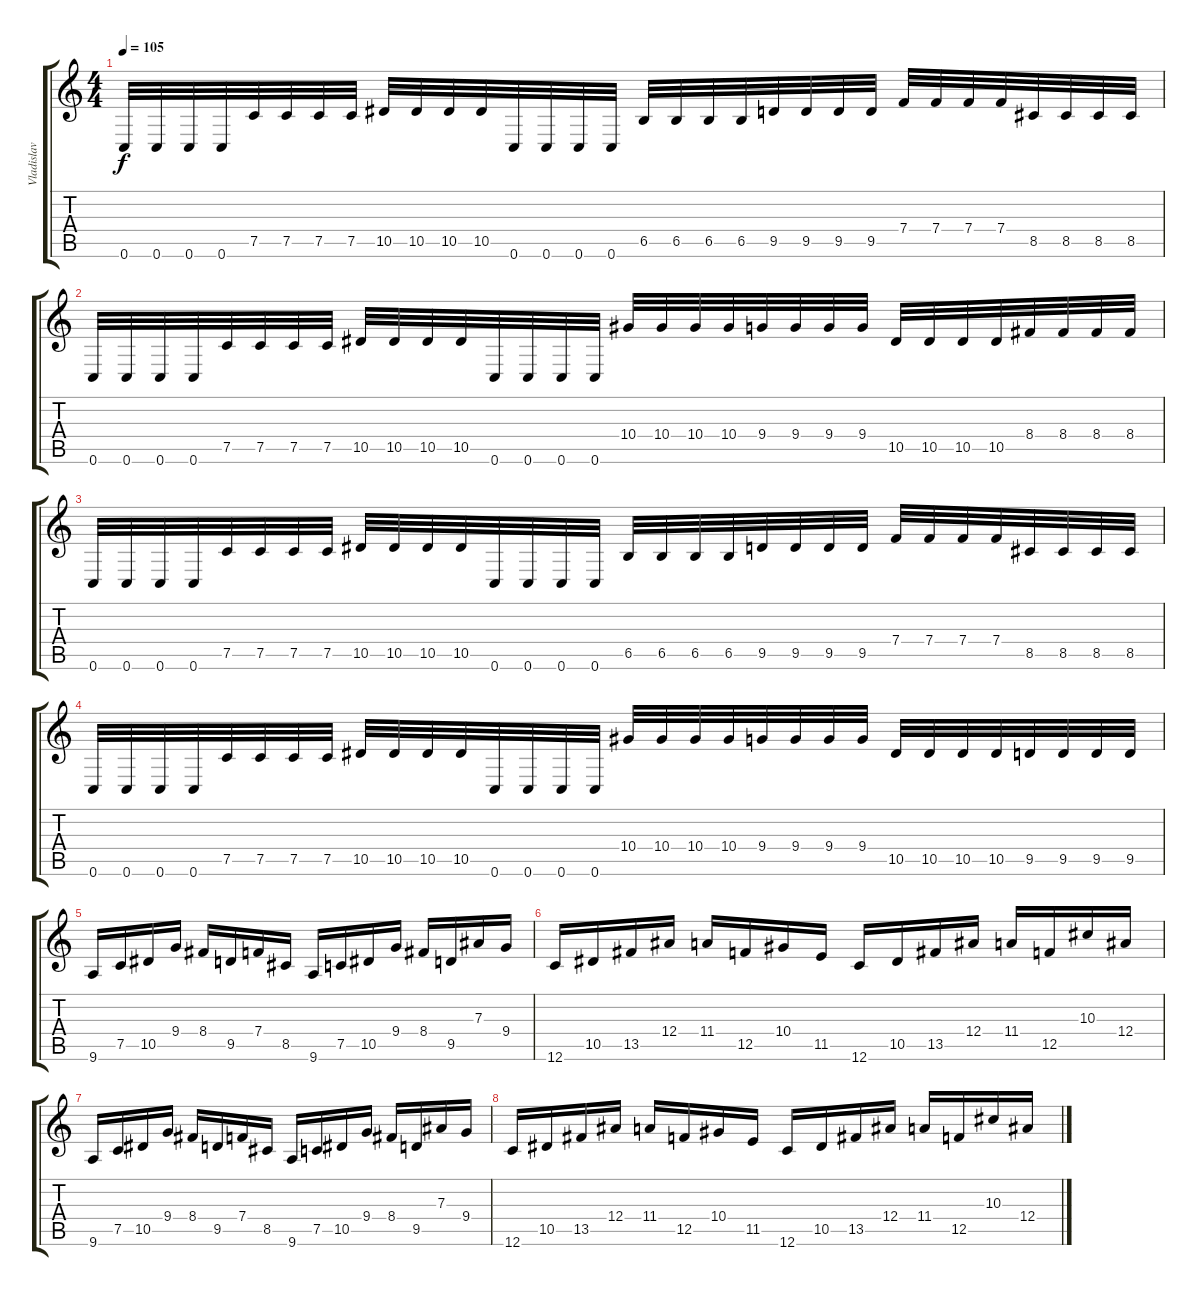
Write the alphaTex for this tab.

\track ("Vladislav Nekrash" "Vladislav ") {instrument distortionguitar}
\staff {score tabs}
\tuning (C4 G3 Eb3 Bb2 F2 C2) {hide}
\ts (4 4)
\tempo 105
\clef g2
\ks c
0.6.32{dy f} 0.6.32 0.6.32 0.6.32 7.5.32 7.5.32 7.5.32 7.5.32 10.5.32 10.5.32 10.5.32 10.5.32 0.6.32 0.6.32 0.6.32 0.6.32 6.5.32 6.5.32 6.5.32 6.5.32 9.5.32 9.5.32 9.5.32 9.5.32 7.4.32 7.4.32 7.4.32 7.4.32 8.5.32 8.5.32 8.5.32 8.5.32 |
0.6.32 0.6.32 0.6.32 0.6.32 7.5.32 7.5.32 7.5.32 7.5.32 10.5.32 10.5.32 10.5.32 10.5.32 0.6.32 0.6.32 0.6.32 0.6.32 10.4.32 10.4.32 10.4.32 10.4.32 9.4.32 9.4.32 9.4.32 9.4.32 10.5.32 10.5.32 10.5.32 10.5.32 8.4.32 8.4.32 8.4.32 8.4.32 |
0.6.32 0.6.32 0.6.32 0.6.32 7.5.32 7.5.32 7.5.32 7.5.32 10.5.32 10.5.32 10.5.32 10.5.32 0.6.32 0.6.32 0.6.32 0.6.32 6.5.32 6.5.32 6.5.32 6.5.32 9.5.32 9.5.32 9.5.32 9.5.32 7.4.32 7.4.32 7.4.32 7.4.32 8.5.32 8.5.32 8.5.32 8.5.32 |
0.6.32 0.6.32 0.6.32 0.6.32 7.5.32 7.5.32 7.5.32 7.5.32 10.5.32 10.5.32 10.5.32 10.5.32 0.6.32 0.6.32 0.6.32 0.6.32 10.4.32 10.4.32 10.4.32 10.4.32 9.4.32 9.4.32 9.4.32 9.4.32 10.5.32 10.5.32 10.5.32 10.5.32 9.5.32 9.5.32 9.5.32 9.5.32 |
9.6.16 7.5.16 10.5.16 9.4.16 8.4.16 9.5.16 7.4.16 8.5.16 9.6.16 7.5.16 10.5.16 9.4.16 8.4.16 9.5.16 7.3.16 9.4.16 |
12.6.16 10.5.16 13.5.16 12.4.16 11.4.16 12.5.16 10.4.16 11.5.16 12.6.16 10.5.16 13.5.16 12.4.16 11.4.16 12.5.16 10.3.16 12.4.16 |
9.6.16 7.5.16 10.5.16 9.4.16 8.4.16 9.5.16 7.4.16 8.5.16 9.6.16 7.5.16 10.5.16 9.4.16 8.4.16 9.5.16 7.3.16 9.4.16 |
12.6.16 10.5.16 13.5.16 12.4.16 11.4.16 12.5.16 10.4.16 11.5.16 12.6.16 10.5.16 13.5.16 12.4.16 11.4.16 12.5.16 10.3.16 12.4.16
